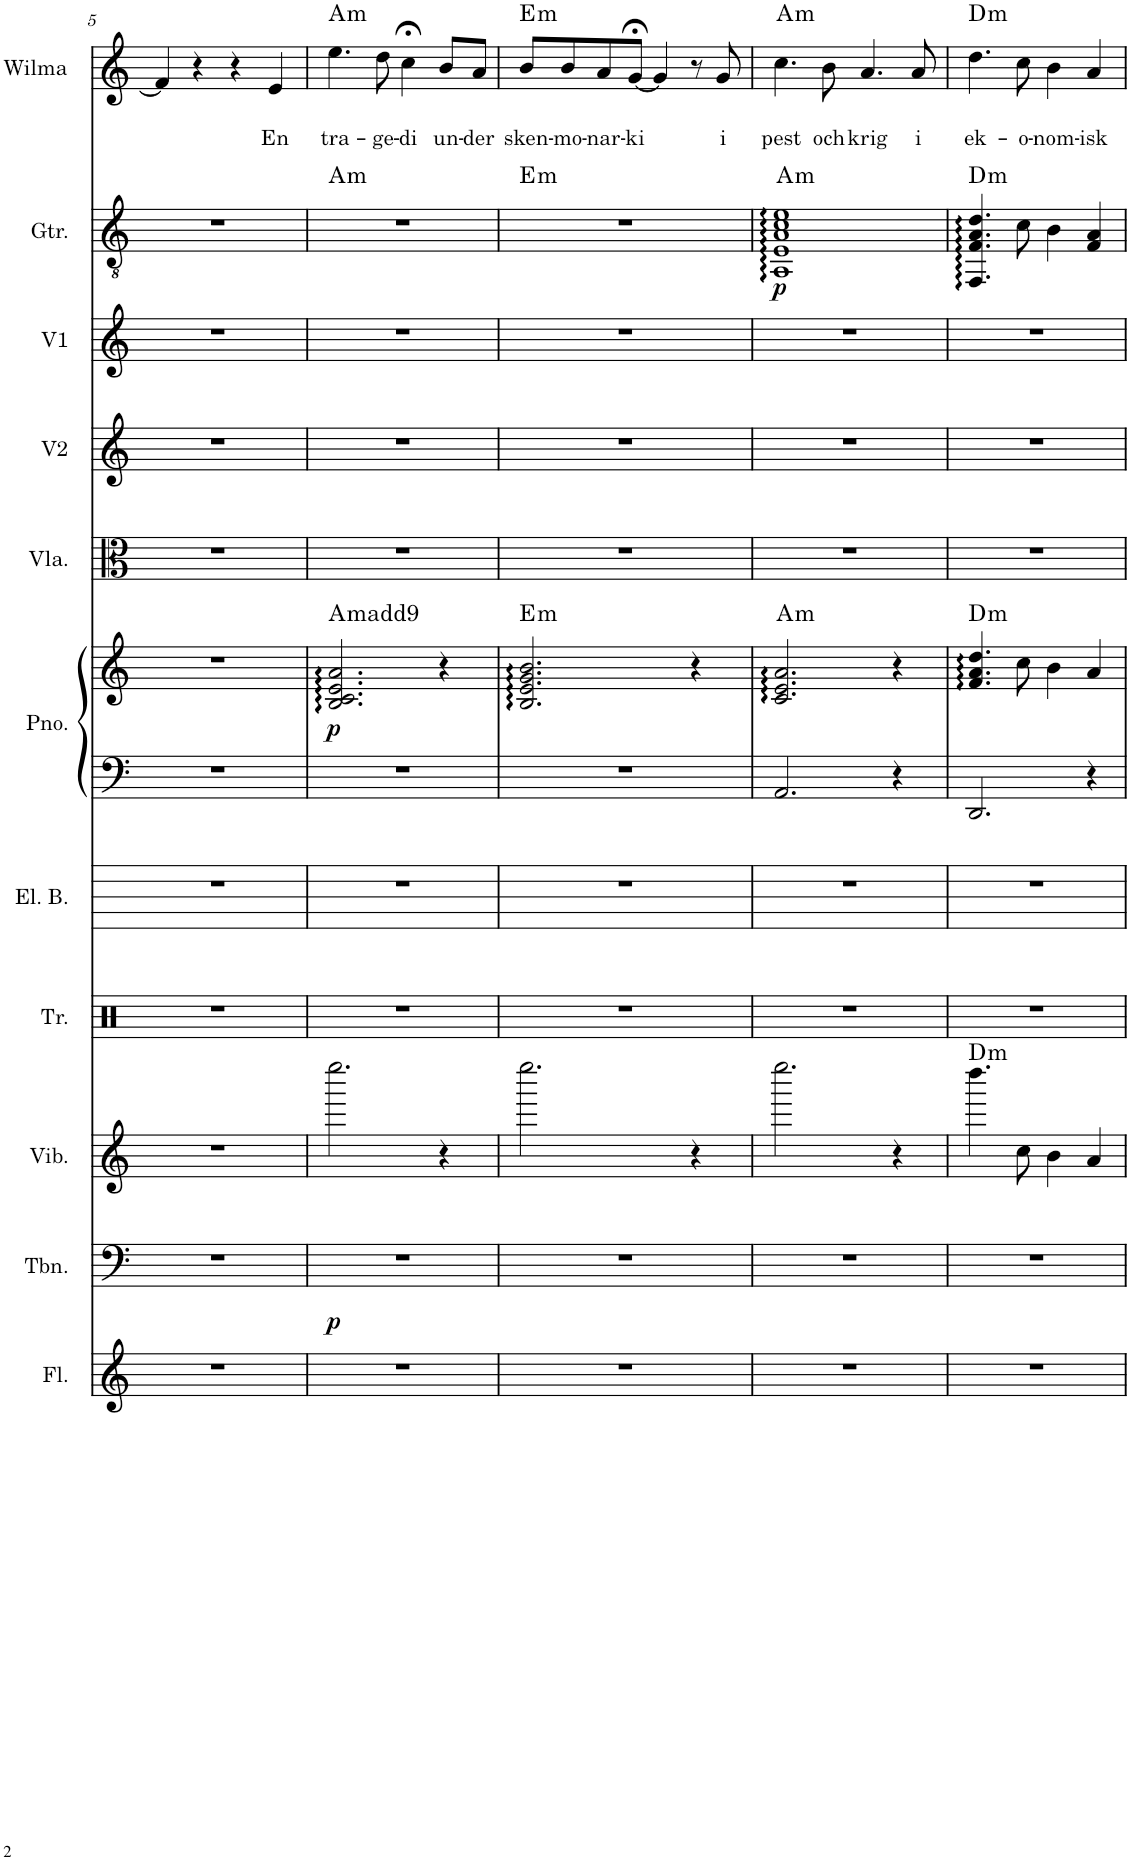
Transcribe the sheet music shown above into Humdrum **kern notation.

**kern	**kern	**dynam	**kern	**harte	**kern	**kern	**kern	**kern	**dynam	**harte	**kern	**kern	**kern	**kern	**kern	**dynam	**harte	**kern	**text	**text	**harte
*part11	*part10	*part10	*part9	*part9	*part8	*part7	*part6	*part6	*part6	*part6	*part5	*part4	*part3	*part2	*part2	*part2	*part2	*part1	*part1	*part1	*part1
*staff13	*staff12	*staff12	*staff11	*	*staff10	*staff9	*staff8	*staff7	*staff7/8	*	*staff6	*staff5	*staff4	*staff3	*staff2	*staff2/3	*	*staff1	*staff1	*staff1	*
*I"Flute	*I"Trombone	*	*I"Vibraphone	*	*I"Trummor	*I"5-str. Electric Bass	*I"Piano	*	*	*	*I"Viola	*I"Violin 2	*I"Violin 1	*I"Gitarr	*	*	*	*I"Wilma (Åsken)	*	*	*
*I'Fl.	*I'Tbn.	*	*I'Vib.	*	*I'Tr.	*I'El. B.	*I'Pno.	*	*	*	*I'Vla.	*I'V2	*I'V1	*I'Gtr.	*	*	*	*I'Wilma	*	*	*
!!LO:PB:g=z
*clefG2	*clefF4	*	*clefG2	*	*clefX	*	*clefF4	*clefG2	*	*	*clefC3	*clefG2	*clefG2	*	*clefGv2	*	*	*clefG2	*	*	*
*	*	*	*	*	*	*Trd7c12	*	*	*	*	*	*	*	*	*	*	*	*	*	*	*
*k[]	*k[]	*	*k[]	*	*k[]	*k[]	*k[]	*k[]	*	*	*k[]	*k[]	*k[]	*k[]	*k[]	*	*	*k[]	*	*	*
*M4/4	*M4/4	*	*M4/4	*	*M4/4	*M4/4	*M4/4	*M4/4	*	*	*M4/4	*M4/4	*M4/4	*M4/4	*M4/4	*	*	*M4/4	*	*	*
=5	=5	=5	=5	=5	=5	=5	=5	=5	=5	=5	=5	=5	=5	=5	=5	=5	=5	=5	=5	=5	=5
1r	1r	.	1r	.	1r	1r	1r	1r	.	.	1r	1r	1r	1r	1r	.	.	4f/]	.	.	.
.	.	.	.	.	.	.	.	.	.	.	.	.	.	.	.	.	.	4r	.	.	.
.	.	.	.	.	.	.	.	.	.	.	.	.	.	.	.	.	.	4r	.	.	.
!	!	!	!	!	!	!	!	!	!	!	!	!	!	!	!	!	!	!	!	!LO:LY:b	!
.	.	.	.	.	.	.	.	.	.	.	.	.	.	.	.	.	.	4e/	.	En	.
=6	=6	=6	=6	=6	=6	=6	=6	=6	=6	=6	=6	=6	=6	=6	=6	=6	=6	=6	=6	=6	=6
!	!	!LO:DY:b	!	!	!	!	!	!	!LO:DY:b	!LO:H:kt=m	!	!	!	!	!	!	!LO:H:kt=m	!	!	!LO:LY:b	!LO:H:kt=m
1r	1r	p	2.eeee\	.	1r	1r	1r	2.B/ 2.c/ 2.e/ 2.a/	p	A:min(9)	1r	1r	1r	1r	1r	.	A:min	4.ee\	.	tra-	A:min
!	!	!	!	!	!	!	!	!	!	!	!	!	!	!	!	!	!	!	!	!LO:LY:b	!
.	.	.	.	.	.	.	.	.	.	.	.	.	.	.	.	.	.	8dd\	.	-ge-	.
!	!	!	!	!	!	!	!	!	!	!	!	!	!	!	!	!	!	!	!	!LO:LY:b	!
.	.	.	.	.	.	.	.	.	.	.	.	.	.	.	.	.	.	4cc;<\	.	-di	.
!	!	!	!	!	!	!	!	!	!	!	!	!	!	!	!	!	!	!	!	!LO:LY:b	!
.	.	.	4r	.	.	.	.	4r	.	.	.	.	.	.	.	.	.	8b/L	.	un-	.
!	!	!	!	!	!	!	!	!	!	!	!	!	!	!	!	!	!	!	!	!LO:LY:b	!
.	.	.	.	.	.	.	.	.	.	.	.	.	.	.	.	.	.	8a/J	.	-der	.
=7	=7	=7	=7	=7	=7	=7	=7	=7	=7	=7	=7	=7	=7	=7	=7	=7	=7	=7	=7	=7	=7
!	!	!	!	!	!	!	!	!	!	!LO:H:kt=m	!	!	!	!	!	!	!LO:H:kt=m	!	!	!LO:LY:b	!LO:H:kt=m
1r	1r	.	2.eeee\	.	1r	1r	1r	2.B/ 2.e/ 2.g/ 2.b/	.	E:min	1r	1r	1r	1r	1r	.	E:min	8b/L	.	sken-	E:min
!	!	!	!	!	!	!	!	!	!	!	!	!	!	!	!	!	!	!	!	!LO:LY:b	!
.	.	.	.	.	.	.	.	.	.	.	.	.	.	.	.	.	.	8b/	.	-mo-	.
!	!	!	!	!	!	!	!	!	!	!	!	!	!	!	!	!	!	!	!	!LO:LY:b	!
.	.	.	.	.	.	.	.	.	.	.	.	.	.	.	.	.	.	8a/	.	-nar-	.
!	!	!	!	!	!	!	!	!	!	!	!	!	!	!	!	!	!	!	!	!LO:LY:b	!
.	.	.	.	.	.	.	.	.	.	.	.	.	.	.	.	.	.	[8g;</J	.	-ki	.
.	.	.	.	.	.	.	.	.	.	.	.	.	.	.	.	.	.	4g/]	.	.	.
.	.	.	4r	.	.	.	.	4r	.	.	.	.	.	.	.	.	.	8r	.	.	.
!	!	!	!	!	!	!	!	!	!	!	!	!	!	!	!	!	!	!	!	!LO:LY:b	!
.	.	.	.	.	.	.	.	.	.	.	.	.	.	.	.	.	.	8g/	.	i	.
=8	=8	=8	=8	=8	=8	=8	=8	=8	=8	=8	=8	=8	=8	=8	=8	=8	=8	=8	=8	=8	=8
!	!	!	!	!	!	!	!	!	!	!LO:H:kt=m	!	!	!	!	!	!LO:DY:b	!LO:H:kt=m	!	!	!LO:LY:b	!LO:H:kt=m
1r	1r	.	2.eeee\	.	1r	1r	2.AA/	2.c/ 2.e/ 2.a/	.	A:min	1r	1r	1r	1AA 1E 1A 1c 1e	1AA 1E 1A 1c 1e	p	A:min	4.cc\	.	pest	A:min
!	!	!	!	!	!	!	!	!	!	!	!	!	!	!	!	!	!	!	!	!LO:LY:b	!
.	.	.	.	.	.	.	.	.	.	.	.	.	.	.	.	.	.	8b\	.	och	.
!	!	!	!	!	!	!	!	!	!	!	!	!	!	!	!	!	!	!	!	!LO:LY:b	!
.	.	.	.	.	.	.	.	.	.	.	.	.	.	.	.	.	.	4.a/	.	krig	.
.	.	.	4r	.	.	.	4r	4r	.	.	.	.	.	.	.	.	.	.	.	.	.
!	!	!	!	!	!	!	!	!	!	!	!	!	!	!	!	!	!	!	!	!LO:LY:b	!
.	.	.	.	.	.	.	.	.	.	.	.	.	.	.	.	.	.	8a/	.	i	.
=9	=9	=9	=9	=9	=9	=9	=9	=9	=9	=9	=9	=9	=9	=9	=9	=9	=9	=9	=9	=9	=9
!	!	!	!	!LO:H:kt=m	!	!	!	!	!	!LO:H:kt=m	!	!	!	!	!	!	!LO:H:kt=m	!	!	!LO:LY:b	!LO:H:kt=m
1r	1r	.	4.dddd\	D:min	1r	1r	2.DD/	4.f/ 4.a/ 4.dd/	.	D:min	1r	1r	1r	4.FF 4.F 4.A 4.d	4.FF/ 4.F/ 4.A/ 4.d/	.	D:min	4.dd\	.	ek-	D:min
!	!	!	!	!	!	!	!	!	!	!	!	!	!	!	!	!	!	!	!	!LO:LY:b	!
.	.	.	8cc\	.	.	.	.	8cc\	.	.	.	.	.	8c	8c\	.	.	8cc\	.	-o-	.
!	!	!	!	!	!	!	!	!	!	!	!	!	!	!	!	!	!	!	!	!LO:LY:b	!
.	.	.	4b\	.	.	.	.	4b\	.	.	.	.	.	4B	4B\	.	.	4b\	.	-nom-	.
!	!	!	!	!	!	!	!	!	!	!	!	!	!	!	!	!	!	!	!	!LO:LY:b	!
.	.	.	4a/	.	.	.	4r	4a/	.	.	.	.	.	4F 4A	4F/ 4A/	.	.	4a/	.	-isk	.
=	=	=	=	=	=	=	=	=	=	=	=	=	=	=	=	=	=	=	=	=	=
*-	*-	*-	*-	*-	*-	*-	*-	*-	*-	*-	*-	*-	*-	*-	*-	*-	*-	*-	*-	*-	*-
